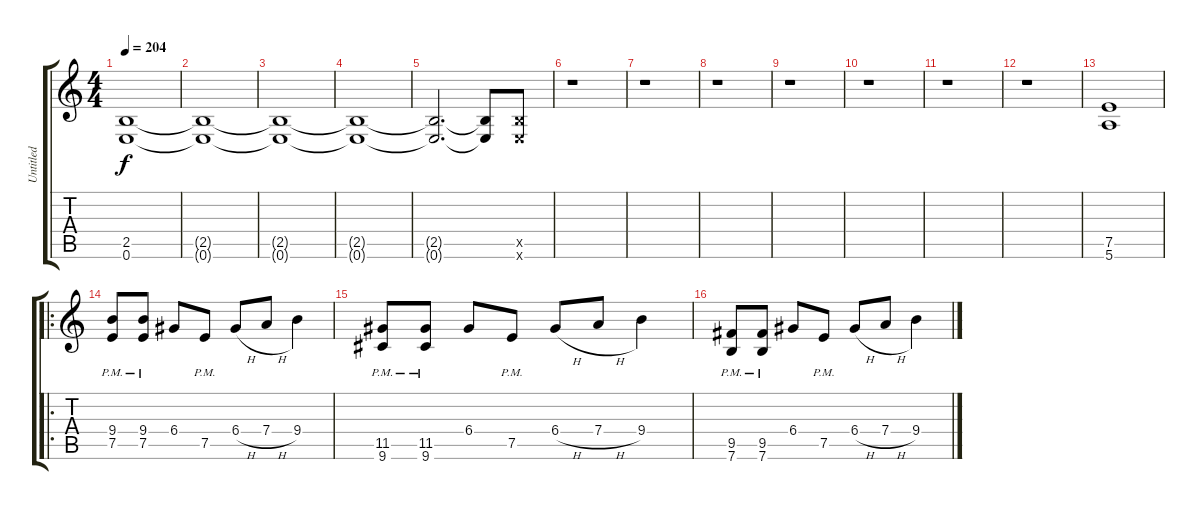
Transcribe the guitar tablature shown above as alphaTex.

\track ("Untitled" "Untitled") {instrument overdrivenguitar}
\staff {score tabs}
\tuning (E4 B3 G3 D3 A2 E2) {hide}
\ts (4 4)
\tempo 204
\clef g2
\ks c
(2.5{t} 0.6{t}).1{dy f} |
(2.5{t} 0.6{t}).1 |
(2.5{t} 0.6{t}).1 |
(2.5{t} 0.6{t}).1 |
(2.5{t} 0.6{t}).2{d} (2.5{t} 0.6{t}).8 (2.5{x} 0.6{x}).8 |
r.1 |
r.1 |
r.1 |
r.1 |
r.1 |
r.1 |
r.1 |
(7.5 5.6).1 |
\ro
(9.4{pm} 7.5{pm}).8 (9.4{pm} 7.5{pm}).8 6.4.8 7.5{pm}.8 6.4{h}.8 7.4{h}.8 9.4.4 |
(11.5{pm} 9.6{pm}).8 (11.5{pm} 9.6{pm}).8 6.4.8 7.5{pm}.8 6.4{h}.8 7.4{h}.8 9.4.4 |
(9.5{pm} 7.6{pm}).8 (9.5{pm} 7.6{pm}).8 6.4.8 7.5{pm}.8 6.4{h}.8 7.4{h}.8 9.4.4
